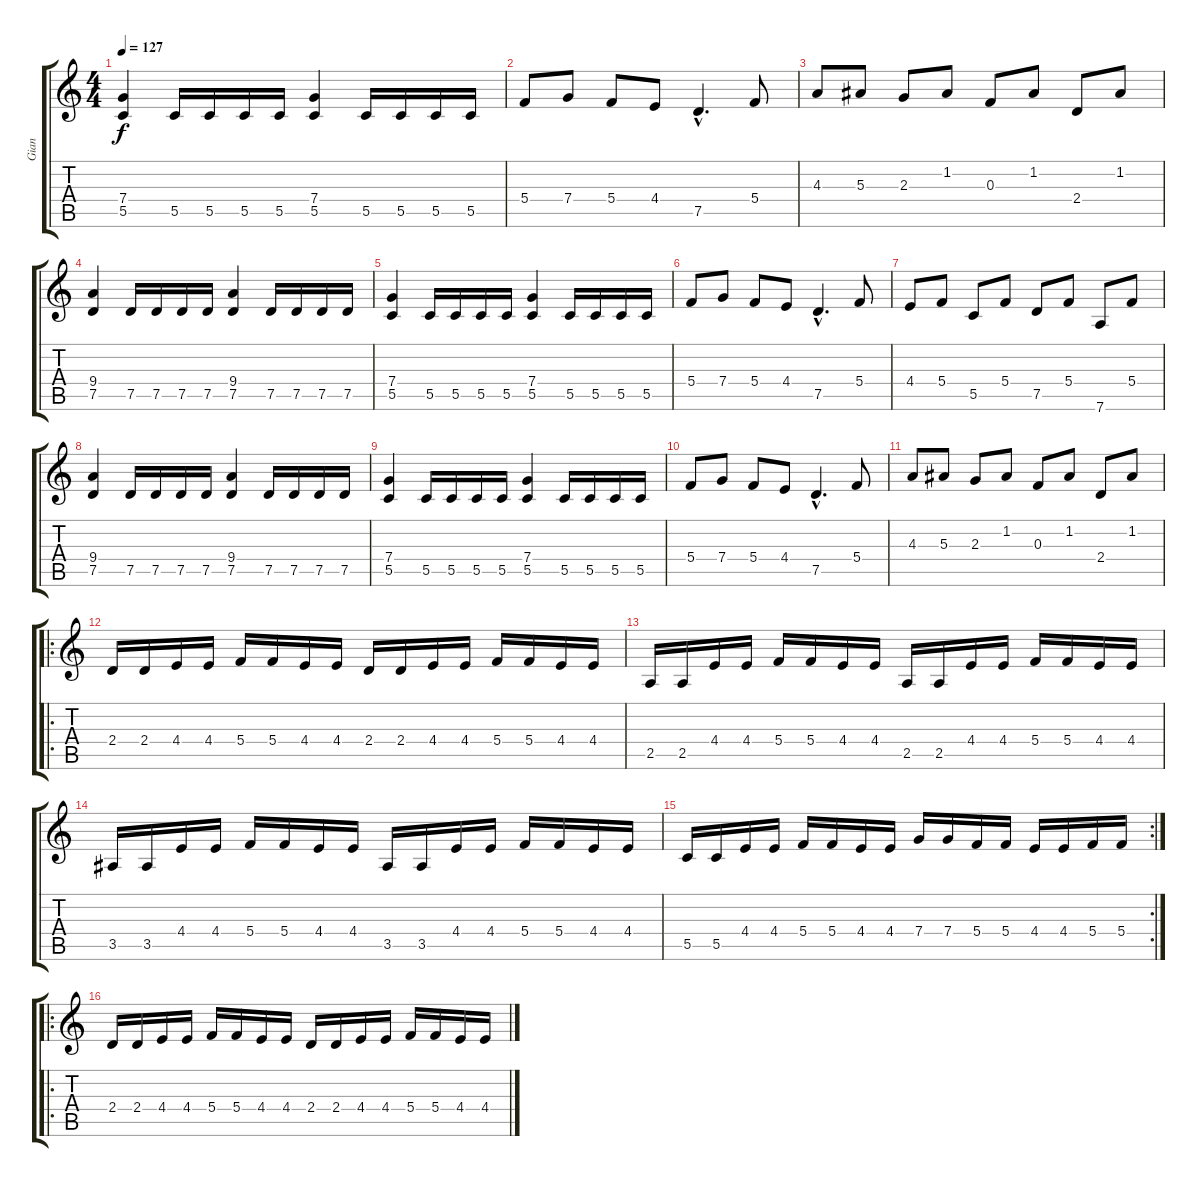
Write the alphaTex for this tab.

\track ("Gian" "Gian") {instrument distortionguitar}
\staff {score tabs}
\tuning (D4 A3 F3 C3 G2 D2) {hide}
\ts (4 4)
\tempo 127
\clef g2
\ks c
(7.4 5.5).4{dy f} 5.5.16 5.5.16 5.5.16 5.5.16 (7.4 5.5).4 5.5.16 5.5.16 5.5.16 5.5.16 |
5.4.8 7.4.8 5.4.8 4.4.8 7.5{hac}.4{d} 5.4.8 |
4.3.8 5.3.8 2.3.8 1.2.8 0.3.8 1.2.8 2.4.8 1.2.8 |
(9.4 7.5).4 7.5.16 7.5.16 7.5.16 7.5.16 (9.4 7.5).4 7.5.16 7.5.16 7.5.16 7.5.16 |
(7.4 5.5).4 5.5.16 5.5.16 5.5.16 5.5.16 (7.4 5.5).4 5.5.16 5.5.16 5.5.16 5.5.16 |
5.4.8 7.4.8 5.4.8 4.4.8 7.5{hac}.4{d} 5.4.8 |
4.4.8 5.4.8 5.5.8 5.4.8 7.5.8 5.4.8 7.6.8 5.4.8 |
(9.4 7.5).4 7.5.16 7.5.16 7.5.16 7.5.16 (9.4 7.5).4 7.5.16 7.5.16 7.5.16 7.5.16 |
(7.4 5.5).4 5.5.16 5.5.16 5.5.16 5.5.16 (7.4 5.5).4 5.5.16 5.5.16 5.5.16 5.5.16 |
5.4.8 7.4.8 5.4.8 4.4.8 7.5{hac}.4{d} 5.4.8 |
4.3.8 5.3.8 2.3.8 1.2.8 0.3.8 1.2.8 2.4.8 1.2.8 |
\ro
2.4.16 2.4.16 4.4.16 4.4.16 5.4.16 5.4.16 4.4.16 4.4.16 2.4.16 2.4.16 4.4.16 4.4.16 5.4.16 5.4.16 4.4.16 4.4.16 |
2.5.16 2.5.16 4.4.16 4.4.16 5.4.16 5.4.16 4.4.16 4.4.16 2.5.16 2.5.16 4.4.16 4.4.16 5.4.16 5.4.16 4.4.16 4.4.16 |
3.5.16 3.5.16 4.4.16 4.4.16 5.4.16 5.4.16 4.4.16 4.4.16 3.5.16 3.5.16 4.4.16 4.4.16 5.4.16 5.4.16 4.4.16 4.4.16 |
\rc 2
5.5.16 5.5.16 4.4.16 4.4.16 5.4.16 5.4.16 4.4.16 4.4.16 7.4.16 7.4.16 5.4.16 5.4.16 4.4.16 4.4.16 5.4.16 5.4.16 |
\ro
2.4.16 2.4.16 4.4.16 4.4.16 5.4.16 5.4.16 4.4.16 4.4.16 2.4.16 2.4.16 4.4.16 4.4.16 5.4.16 5.4.16 4.4.16 4.4.16
